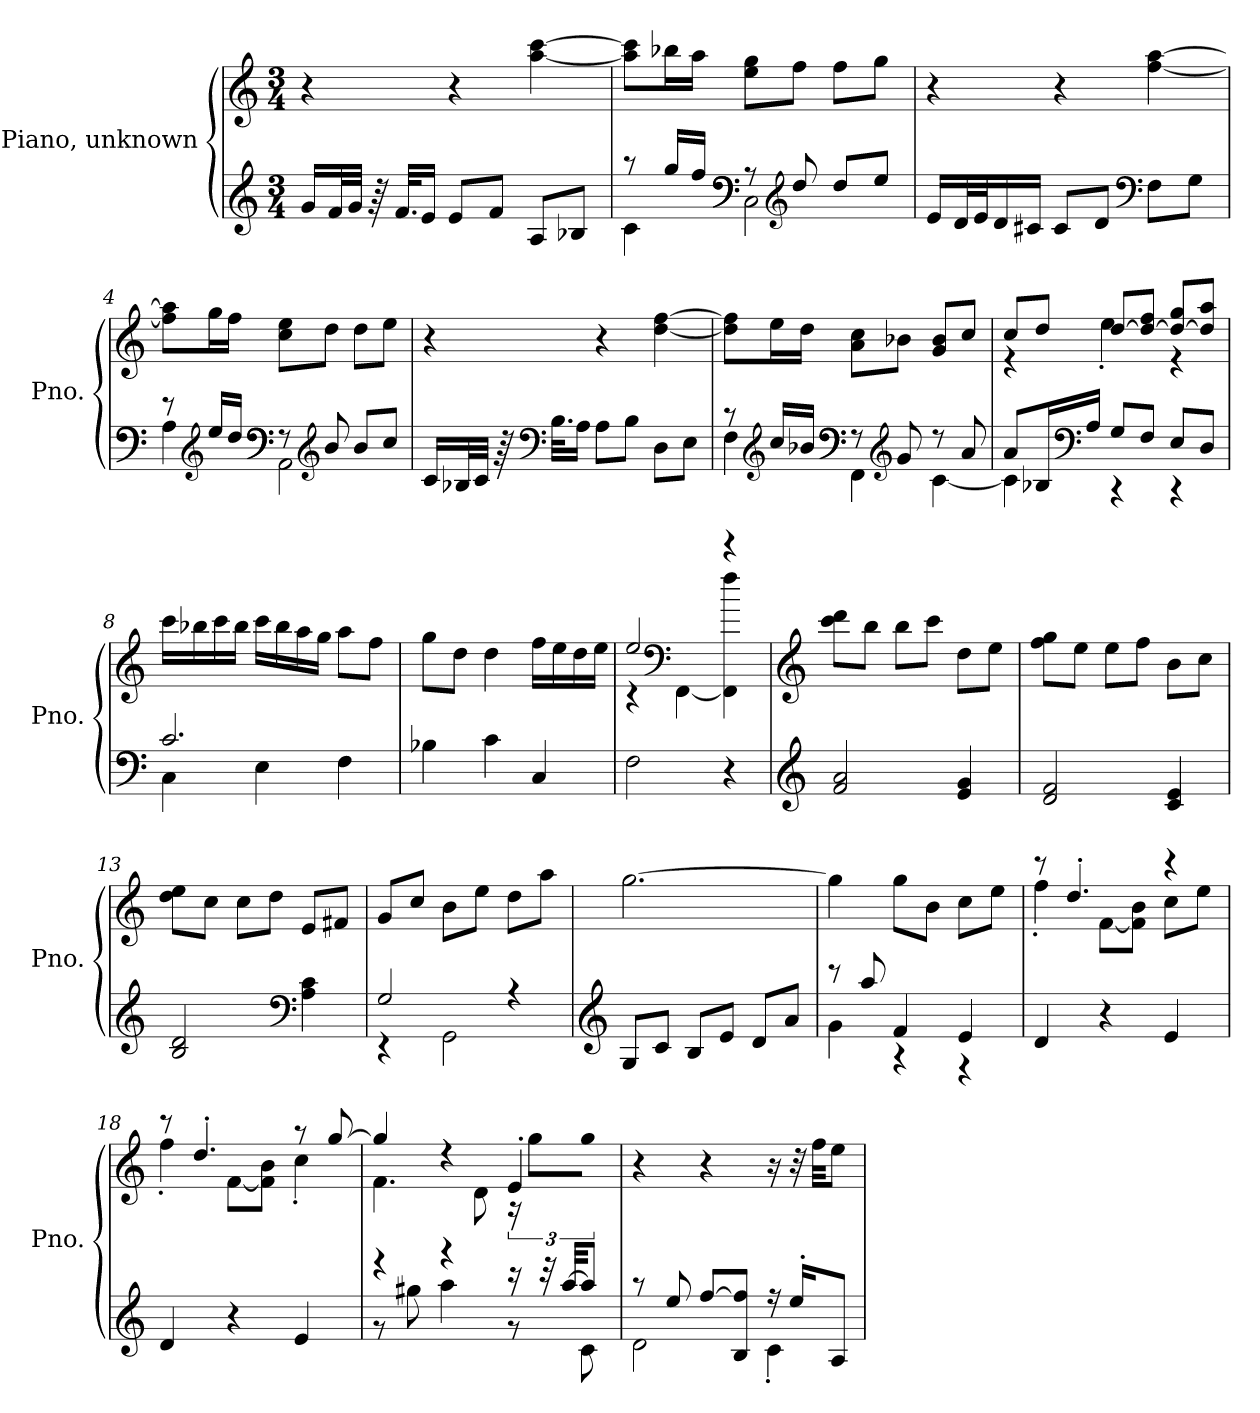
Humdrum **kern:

**kern	**kern
*part1	*part1
*staff2	*staff1
*I"Piano, unknown	*
*I'Pno.	*
*clefG2	*clefG2
*k[]	*k[]
*M3/4	*M3/4
*MM125	*MM125
=1	=1
16g/LL	4r
32f/L	.
32g/JJJ	.
64r	.
32.f/KLL	.
16e/JJ	.
8e/L	4r
8f/J	.
8A/L	[4aa\ [4ccc\
8B-X/J	.
=2	=2
*^	*
8r	4c\	8aa\] 8ccc\]L
16gg/LL	.	16bb-X\L
16ff/JJ	.	16aa\JJ
*clefF4	*	*
8r	2C\	8ee\ 8gg\L
*clefG2	*	*
8dd/	.	8ff\J
8dd/L	.	8ff\L
8ee/J	.	8gg\J
*v	*v	*
=3	=3
16e/LL	4r
32d/L	.
32e/J	.
16d/	.
16c#X/JJ	.
8c#/L	4r
8d/J	.
*clefF4	*
8F\L	[4ff\ [4aa\
8G\J	.
!!LO:LB:g=z
=4	=4
*^	*
8r	4A\	8ff\] 8aa\]L
*clefG2	*	*
16ee/LL	.	16gg\L
16dd/JJ	.	16ff\JJ
*clefF4	*	*
8r	2AA\	8cc\ 8ee\L
*clefG2	*	*
8b/	.	8dd\J
8b/L	.	8dd\L
8cc/J	.	8ee\J
*v	*v	*
=5	=5
16c/LL	4r
32B-X/L	.
32c/JJJ	.
64r	.
*clefF4	*
32.B-\KLL	.
16A\JJ	.
8A\L	4r
8B-\J	.
8D\L	[4dd\ [4ff\
8E\J	.
=6	=6
*^	*
8r	4F\	8dd\] 8ff\]L
*clefG2	*	*
16cc/LL	.	16ee\L
16b-X/JJ	.	16dd\JJ
*clefF4	*	*
8r	4FF\	8a\ 8cc\L
*clefG2	*	*
8g/	.	8b-X\J
8r	[4c\	8g/ 8b-/L
8a/	.	8cc/J
!!LO:LB:g=z
=7	=7	=7
*	*	*^
8a/L	4c\]	8cc/L	4r
16B-X/L	.	8dd/J	.
*clefF4	*	*	*
16A/JJ	.	.	.
8G/L	4r	[8dd/L	4ee'\
8F/J	.	8dd/_ 8ff/J	.
8E/L	4r	8dd/_ 8gg/L	4r
8D/J	.	8dd/] 8aa/J	.
*	*	*v	*v
=8	=8	=8
2.c/	4C\	16ccc\LL
.	.	16bb-X\
.	.	16ccc\
.	.	16bb-\JJ
.	4E\	16ccc\LL
.	.	16bb-\
.	.	16aa\
.	.	16gg\JJ
.	4F\	8aa\L
.	.	8ff\J
*v	*v	*
=9	=9
4B-X\	8gg\L
.	8dd\J
4c\	4dd\
4C/	16ff\LL
.	16ee\
.	16dd\
.	16ee\JJ
=10	=10
*	*^
2F\	2ee/	4r
*	*clefF4	*
.	.	[4FF\
4r	4r	4FF\] 4ff\
*	*v	*v
!!LO:LB:g=z
=11	=11
*clefG2	*clefG2
2f/ 2a/	8ccc\ 8ddd\L
.	8bb\J
.	8bb\L
.	8ccc\J
4e/ 4g/	8dd\L
.	8ee\J
=12	=12
2d/ 2f/	8ff\ 8gg\L
.	8ee\J
.	8ee\L
.	8ff\J
4c/ 4e/	8b\L
.	8cc\J
=13	=13
2B/ 2d/	8dd\ 8ee\L
.	8cc\J
.	8cc\L
.	8dd\J
*clefF4	*
4A\ 4c\	8e/L
.	8f#X/J
=14	=14
*^	*
2G/	4r	8g/L
.	.	8cc/J
.	2GG\	8b\L
.	.	8ee\J
4r	.	8dd\L
.	.	8aa\J
*v	*v	*
=15	=15
*clefG2	*
8G/L	[2.gg\
8c/J	.
8B/L	.
8e/J	.
8d/L	.
8a/J	.
!!LO:LB:g=z
=16	=16
*^	*
8r	4g\	4gg\]
8aa/	.	.
4f/	4r	8gg\L
.	.	8b\J
4e/	4r	8cc\L
.	.	8ee\J
*v	*v	*
=17	=17
*	*^
4d/	8r	4ff'\
.	4.dd'/	.
4r	.	[8f\L
.	.	8f\] 8b\J
4e/	4r	8cc\L
.	.	8ee\J
=18	=18	=18
4d/	8r	4ff'\
.	4.dd'/	.
4r	.	[8f\L
.	.	8f\] 8b\J
4e/	8r	4cc'\
.	[8gg/	.
=19	=19	=19
*^	*	*
4r	8r	4gg/]	4.f\
.	8gg#X\	.	.
4r	4aa\	4r	.
.	.	.	8d\
16r	8r	4e'/	24r
.	.	.	12gg\L
32r	.	.	.
[32aa/KKL	.	.	.
8aa/J]	8c\	.	8gg\J
*	*	*v	*v
=20	=20	=20
8r	2d\	4r
8ee/	.	.
[8ff/L	.	4r
8B/ 8ff/]J	.	.
16r	4c'\	16r
16ee'/KL	.	32r
.	.	32ff\KKL
8A/J	.	8ee\J
*v	*v	*
=	=
*-	*-
